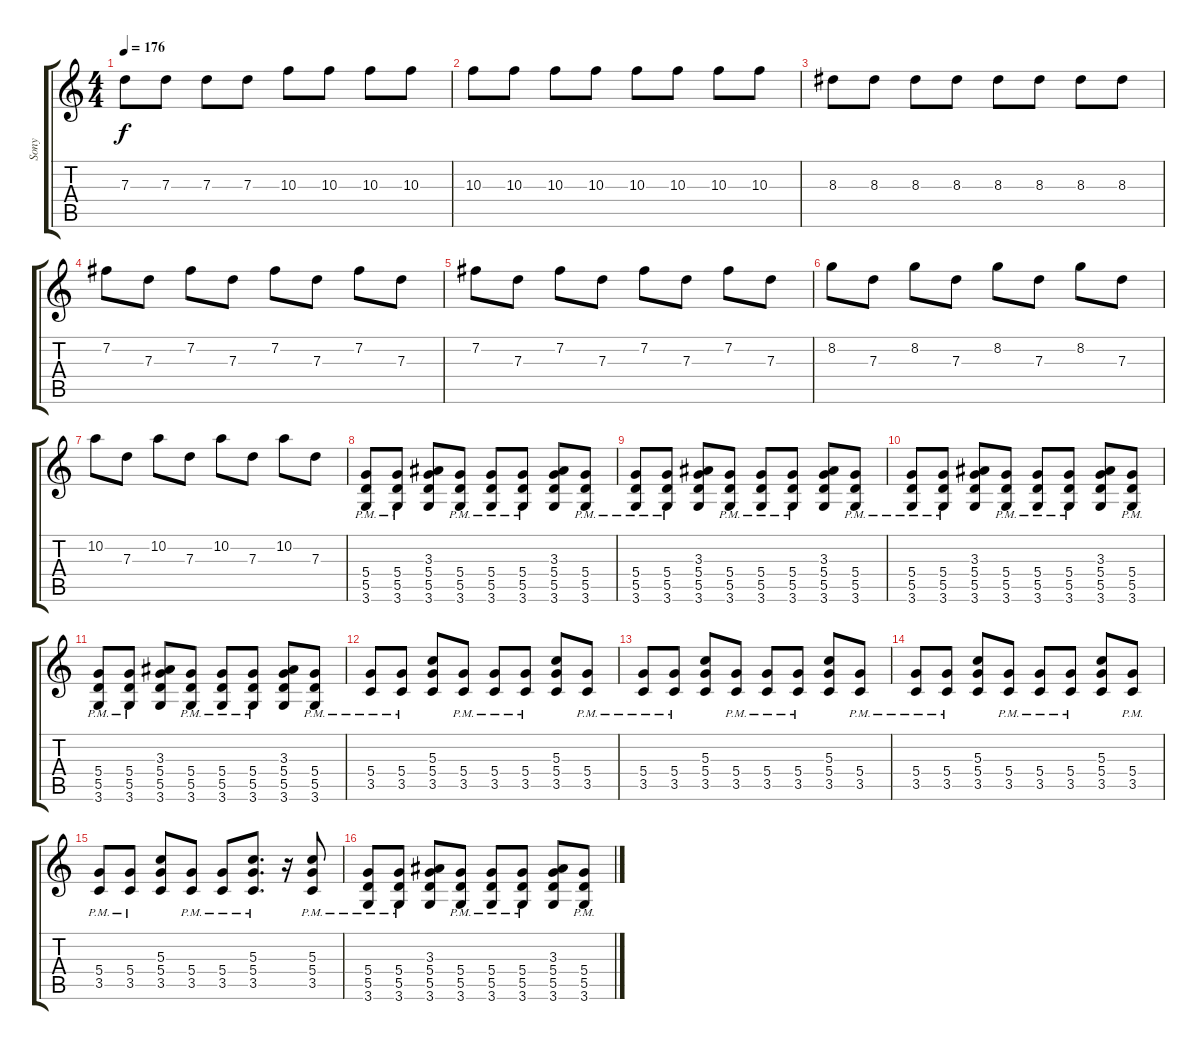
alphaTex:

\track ("Sony" "Sony") {instrument distortionguitar}
\staff {score tabs}
\tuning (E4 B3 G3 D3 A2 E2) {hide}
\ts (4 4)
\tempo 176
\clef g2
\ks c
7.3.8{dy f} 7.3.8 7.3.8 7.3.8 10.3.8 10.3.8 10.3.8 10.3.8 |
10.3.8 10.3.8 10.3.8 10.3.8 10.3.8 10.3.8 10.3.8 10.3.8 |
8.3.8 8.3.8 8.3.8 8.3.8 8.3.8 8.3.8 8.3.8 8.3.8 |
7.2.8{volume 13} 7.3.8 7.2.8 7.3.8 7.2.8 7.3.8 7.2.8 7.3.8 |
7.2.8 7.3.8 7.2.8 7.3.8 7.2.8 7.3.8 7.2.8 7.3.8 |
8.2.8 7.3.8 8.2.8 7.3.8 8.2.8 7.3.8 8.2.8 7.3.8 |
10.2.8 7.3.8 10.2.8 7.3.8 10.2.8 7.3.8 10.2.8 7.3.8 |
(5.4{pm} 5.5{pm} 3.6{pm}).8{volume 11} (5.4{pm} 5.5{pm} 3.6{pm}).8 (3.3 5.4 5.5 3.6).8 (5.4{pm} 5.5{pm} 3.6{pm}).8 (5.4{pm} 5.5{pm} 3.6{pm}).8 (5.4{pm} 5.5{pm} 3.6{pm}).8 (3.3 5.4 5.5 3.6).8 (5.4 5.5{pm} 3.6).8 |
(5.4{pm} 5.5{pm} 3.6{pm}).8 (5.4{pm} 5.5{pm} 3.6{pm}).8 (3.3 5.4 5.5 3.6).8 (5.4{pm} 5.5{pm} 3.6{pm}).8 (5.4{pm} 5.5{pm} 3.6{pm}).8 (5.4{pm} 5.5{pm} 3.6{pm}).8 (3.3 5.4 5.5 3.6).8 (5.4 5.5{pm} 3.6).8 |
(5.4{pm} 5.5{pm} 3.6{pm}).8 (5.4{pm} 5.5{pm} 3.6{pm}).8 (3.3 5.4 5.5 3.6).8 (5.4{pm} 5.5{pm} 3.6{pm}).8 (5.4{pm} 5.5{pm} 3.6{pm}).8 (5.4{pm} 5.5{pm} 3.6{pm}).8 (3.3 5.4 5.5 3.6).8 (5.4 5.5{pm} 3.6).8 |
(5.4{pm} 5.5{pm} 3.6{pm}).8 (5.4{pm} 5.5{pm} 3.6{pm}).8 (3.3 5.4 5.5 3.6).8 (5.4{pm} 5.5{pm} 3.6{pm}).8 (5.4{pm} 5.5{pm} 3.6{pm}).8 (5.4{pm} 5.5{pm} 3.6{pm}).8 (3.3 5.4 5.5 3.6).8 (5.4 5.5{pm} 3.6).8 |
(5.4{pm} 3.5{pm}).8 (5.4{pm} 3.5{pm}).8 (5.3 5.4 3.5).8 (5.4{pm} 3.5{pm}).8 (5.4{pm} 3.5{pm}).8 (5.4{pm} 3.5{pm}).8 (5.3 5.4 3.5).8 (5.4 3.5{pm}).8 |
(5.4{pm} 3.5{pm}).8 (5.4{pm} 3.5{pm}).8 (5.3 5.4 3.5).8 (5.4{pm} 3.5{pm}).8 (5.4{pm} 3.5{pm}).8 (5.4{pm} 3.5{pm}).8 (5.3 5.4 3.5).8 (5.4 3.5{pm}).8 |
(5.4{pm} 3.5{pm}).8 (5.4{pm} 3.5{pm}).8 (5.3 5.4 3.5).8 (5.4{pm} 3.5{pm}).8 (5.4{pm} 3.5{pm}).8 (5.4{pm} 3.5{pm}).8 (5.3 5.4 3.5).8 (5.4 3.5{pm}).8 |
(5.4{pm} 3.5{pm}).8 (5.4{pm} 3.5{pm}).8 (5.3 5.4 3.5).8 (5.4{pm} 3.5{pm}).8 (5.4{pm} 3.5{pm}).8 (5.3{pm} 5.4{pm} 3.5{pm}).8{d} r.16 (5.3{pm} 5.4 3.5{pm}).8 |
(5.4{pm} 5.5{pm} 3.6{pm}).8{volume 11} (5.4{pm} 5.5{pm} 3.6{pm}).8 (3.3 5.4 5.5 3.6).8 (5.4{pm} 5.5{pm} 3.6{pm}).8 (5.4{pm} 5.5{pm} 3.6{pm}).8 (5.4{pm} 5.5{pm} 3.6{pm}).8 (3.3 5.4 5.5 3.6).8 (5.4 5.5{pm} 3.6).8
